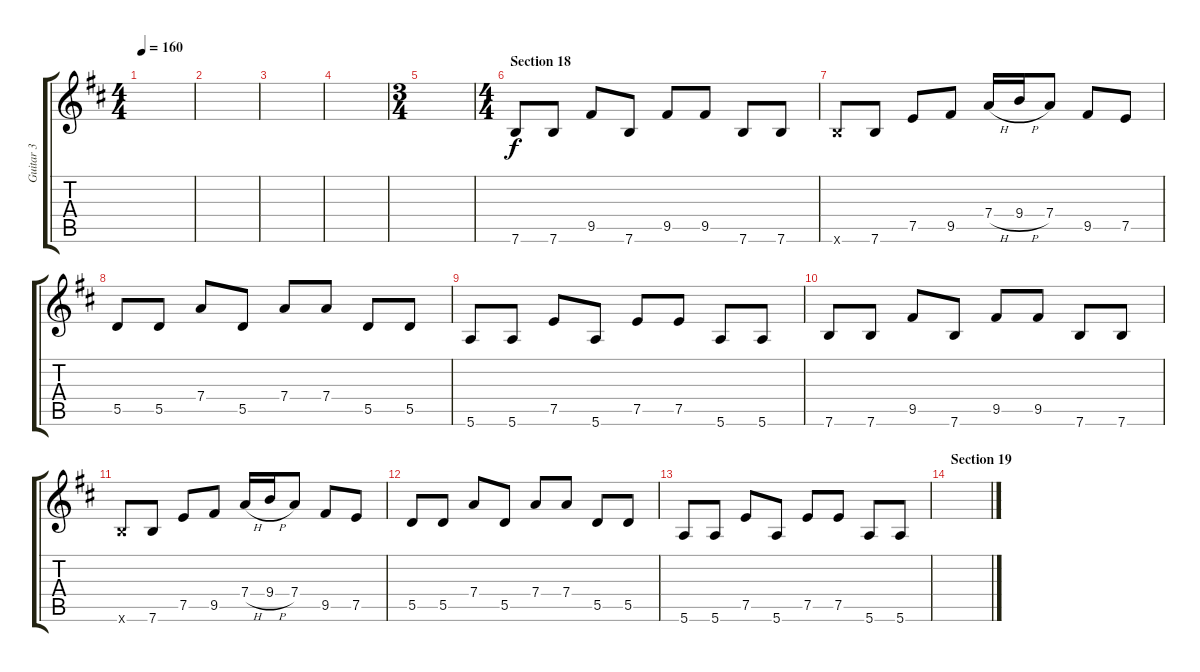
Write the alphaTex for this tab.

\track ("Guitar 3" "Guitar 3") {instrument overdrivenguitar}
\staff {score tabs}
\tuning (E4 B3 G3 D3 A2 E2) {hide}
\ts (4 4)
\tempo 160
\clef g2
\ks bminor
|
|
|
|
\ts (3 4)
|
\ts (4 4)
\section ("" "Section 18")
7.6.8{volume 13} 7.6.8 9.5.8 7.6.8 9.5.8 9.5.8 7.6.8 7.6.8 |
7.6{x}.8 7.6.8 7.5.8 9.5.8 7.4{h}.16 9.4{h}.16 7.4.8 9.5.8 7.5.8 |
5.5.8 5.5.8 7.4.8 5.5.8 7.4.8 7.4.8 5.5.8 5.5.8 |
5.6.8 5.6.8 7.5.8 5.6.8 7.5.8 7.5.8 5.6.8 5.6.8 |
7.6.8 7.6.8 9.5.8 7.6.8 9.5.8 9.5.8 7.6.8 7.6.8 |
7.6{x}.8 7.6.8 7.5.8 9.5.8 7.4{h}.16 9.4{h}.16 7.4.8 9.5.8 7.5.8 |
5.5.8 5.5.8 7.4.8 5.5.8 7.4.8 7.4.8 5.5.8 5.5.8 |
5.6.8 5.6.8 7.5.8 5.6.8 7.5.8 7.5.8 5.6.8 5.6.8 |
\section ("" "Section 19")
